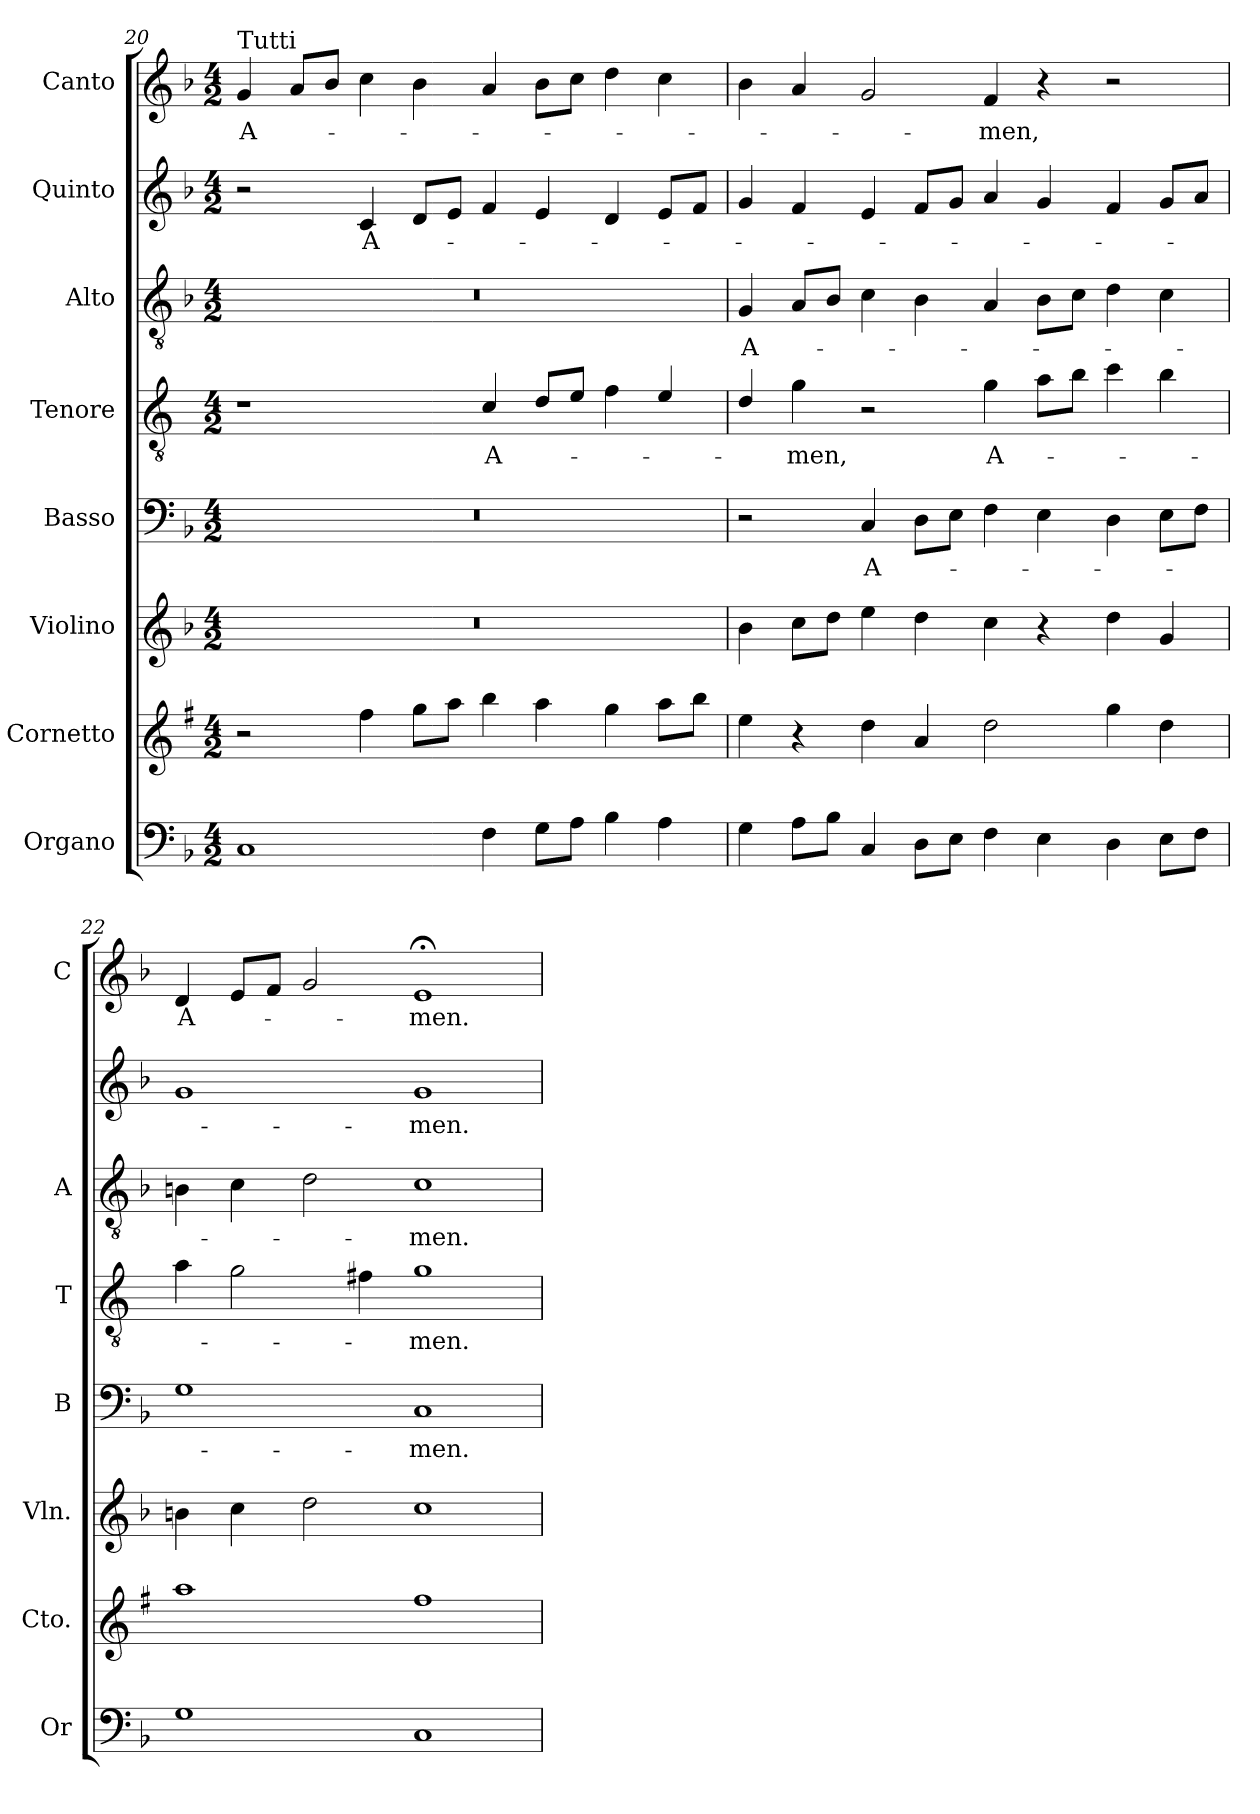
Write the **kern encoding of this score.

**kern	**kern	**kern	**kern	**text	**kern	**text	**kern	**text	**kern	**text	**kern	**text
*part8	*part7	*part6	*part5	*part5	*part4	*part4	*part3	*part3	*part2	*part2	*part1	*part1
*staff8	*staff7	*staff6	*staff5	*staff5	*staff4	*staff4	*staff3	*staff3	*staff2	*staff2	*staff1	*staff1
*I"Organo	*I"Cornetto	*I"Violino	*I"Basso	*	*I"Tenore	*	*I"Alto	*	*I"Quinto	*	*I"Canto	*
*I'Or	*I'Cto.	*I'Vln.	*I'B	*	*I'T	*	*I'A	*	*	*	*I'C	*
!!LO:LB:g=z
*clefF4	*clefG2	*clefG2	*clefF4	*	*clefGv2	*	*clefGv2	*	*clefG2	*	*clefG2	*
*	*ITrd1c2	*	*	*	*ITrd4c7	*	*	*	*	*	*	*
*k[b-]	*k[b-]	*k[b-]	*k[b-]	*	*k[b-]	*	*k[b-]	*	*k[b-]	*	*k[b-]	*
*F:	*F:	*F:	*F:	*	*F:	*	*F:	*	*F:	*	*F:	*
*M4/2	*M4/2	*M4/2	*M4/2	*	*M4/2	*	*M4/2	*	*M4/2	*	*M4/2	*
=20	=20	=20	=20	=20	=20	=20	=20	=20	=20	=20	=20	=20
!	!	!	!	!	!	!	!	!	!	!	!LO:TX:a:t=Tutti	!
!	!	!	!	!	!	!	!	!	!	!	!	!LO:LY:b
1C	2r	0r	0r	.	1r	.	0r	.	2r	.	4g/	A-
.	.	.	.	.	.	.	.	.	.	.	8a/L	.
.	.	.	.	.	.	.	.	.	.	.	8b-/J	.
!	!	!	!	!	!	!	!	!	!	!LO:LY:b	!	!
.	4ee\	.	.	.	.	.	.	.	4c/	A-	4cc\	.
.	8ff\L	.	.	.	.	.	.	.	8d/L	.	4b-\	.
.	8gg\J	.	.	.	.	.	.	.	8e/J	.	.	.
!	!	!	!	!	!	!LO:LY:b	!	!	!	!	!	!
4F\	4aa\	.	.	.	4F/	A-	.	.	4f/	.	4a/	.
8G\L	4gg\	.	.	.	8G/L	.	.	.	4e/	.	8b-\L	.
8A\J	.	.	.	.	8A/J	.	.	.	.	.	8cc\J	.
4B-\	4ff\	.	.	.	4B-\	.	.	.	4d/	.	4dd\	.
4A\	8gg\L	.	.	.	4A/	.	.	.	8e/L	.	4cc\	.
.	8aa\J	.	.	.	.	.	.	.	8f/J	.	.	.
=21	=21	=21	=21	=21	=21	=21	=21	=21	=21	=21	=21	=21
!	!	!	!	!	!	!	!	!LO:LY:b	!	!	!	!
4G\	4dd\	4b-\	2r	.	4G/	.	4G/	A-	4g/	.	4b-\	.
!	!	!	!	!	!	!LO:LY:b	!	!	!	!	!	!
8A\L	4r	8cc\L	.	.	4c\	-men,	8A/L	.	4f/	.	4a/	.
8B-\J	.	8dd\J	.	.	.	.	8B-/J	.	.	.	.	.
!	!	!	!	!LO:LY:b	!	!	!	!	!	!	!	!
4C/	4cc\	4ee\	4C/	A-	2r	.	4c\	.	4e/	.	2g/	.
8D\L	4g/	4dd\	8D\L	.	.	.	4B-\	.	8f/L	.	.	.
8E\J	.	.	8E\J	.	.	.	.	.	8g/J	.	.	.
!	!	!	!	!	!	!LO:LY:b	!	!	!	!	!	!LO:LY:b
4F\	2cc\	4cc\	4F\	.	4c\	A-	4A/	.	4a/	.	4f/	-men,
4E\	.	4r	4E\	.	8d\L	.	8B-\L	.	4g/	.	4r	.
.	.	.	.	.	8e\J	.	8c\J	.	.	.	.	.
4D\	4ff\	4dd\	4D\	.	4f\	.	4d\	.	4f/	.	2r	.
8E\L	4cc\	4g/	8E\L	.	4e\	.	4c\	.	8g/L	.	.	.
8F\J	.	.	8F\J	.	.	.	.	.	8a/J	.	.	.
=22	=22	=22	=22	=22	=22	=22	=22	=22	=22	=22	=22	=22
!	!	!	!	!	!	!	!	!	!	!	!	!LO:LY:b
1G	1gg	4bn\	1G	.	4d\	.	4Bn\	.	1g	.	4d/	A-
.	.	4cc\	.	.	2c\	.	4c\	.	.	.	8e/L	.
.	.	.	.	.	.	.	.	.	.	.	8f/J	.
.	.	2dd\	.	.	.	.	2d\	.	.	.	2g/	.
.	.	.	.	.	4Bn\	.	.	.	.	.	.	.
!	!	!	!	!LO:LY:b	!	!LO:LY:b	!	!LO:LY:b	!	!LO:LY:b	!	!LO:LY:b
1C	1ee	1cc	1C	-men.	1c	-men.	1c	-men.	1g	-men.	1e;<	-men.
=	=	=	=	=	=	=	=	=	=	=	=	=
*-	*-	*-	*-	*-	*-	*-	*-	*-	*-	*-	*-	*-
